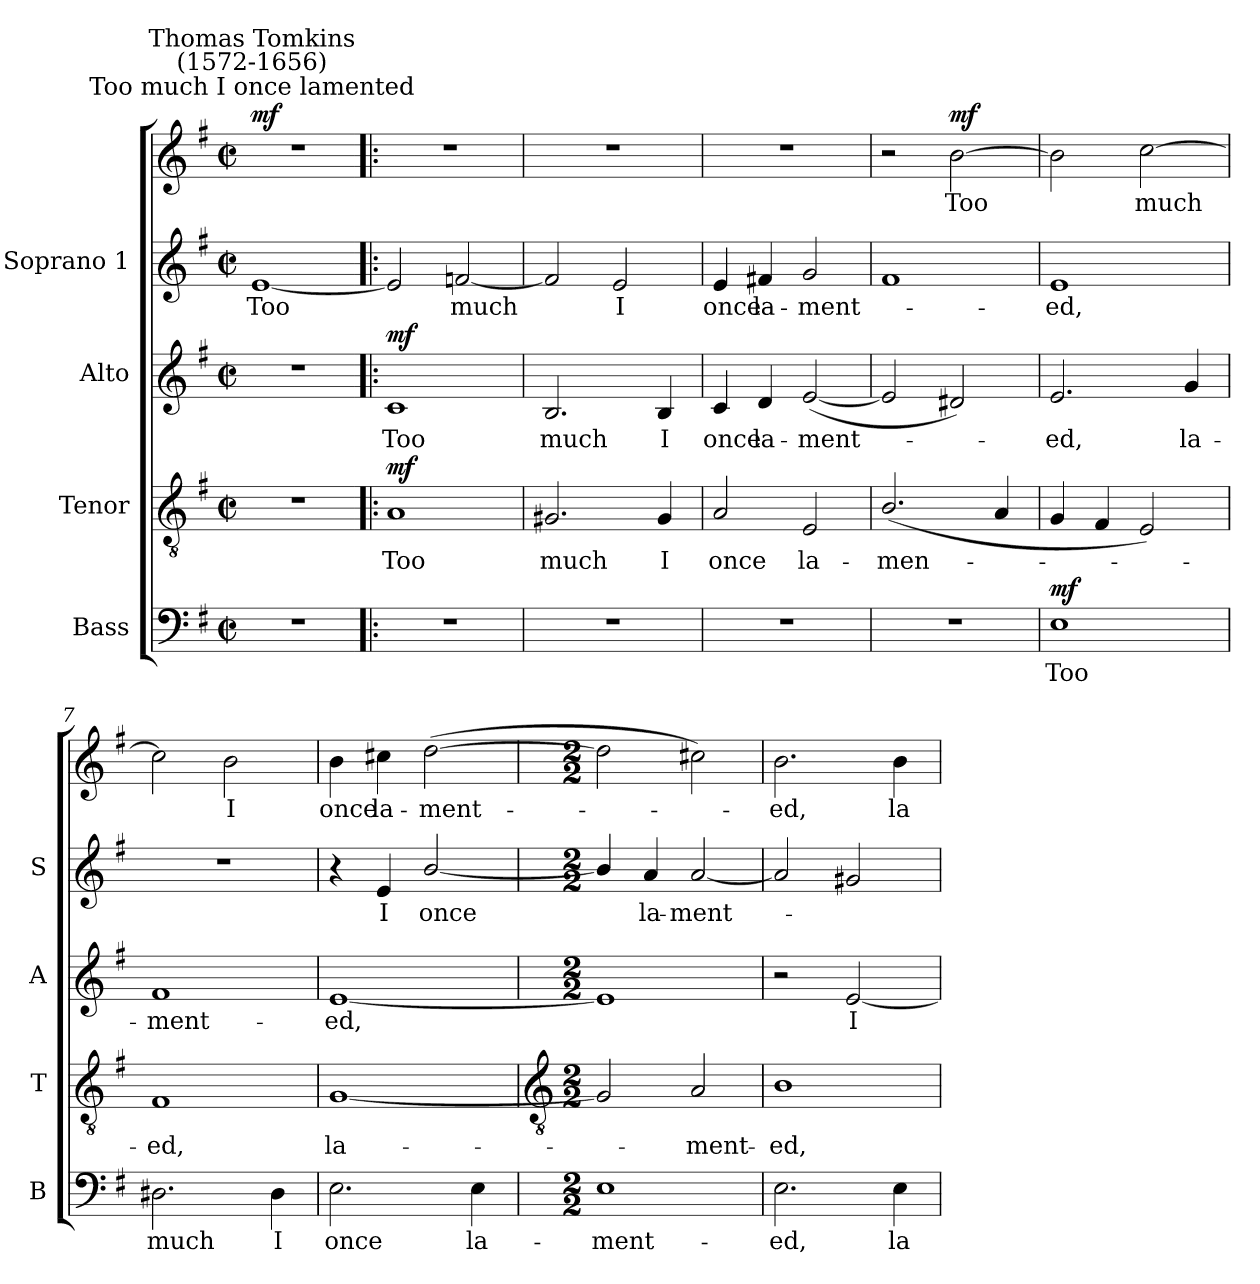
**kern	**text	**dynam	**kern	**text	**dynam	**kern	**text	**dynam	**kern	**text	**kern	**text	**dynam
*part4	*part4	*part4	*part3	*part3	*part3	*part2	*part2	*part2	*part1	*part1	*part1	*part1	*part1
*staff5	*staff5	*staff5	*staff4	*staff4	*staff4	*staff3	*staff3	*staff3	*staff2	*staff2	*staff1	*staff1	*staff1/2
*I"Bass	*	*	*I"Tenor	*	*	*I"Alto	*	*	*I"Soprano 1	*	*	*	*
*I'B	*	*	*I'T	*	*	*I'A	*	*	*I'S	*	*	*	*
*clefF4	*	*	*clefGv2	*	*	*clefG2	*	*	*clefG2	*	*clefG2	*	*
*k[f#]	*	*	*k[f#]	*	*	*k[f#]	*	*	*k[f#]	*	*k[f#]	*	*
*G:	*	*	*G:	*	*	*G:	*	*	*G:	*	*G:	*	*
*M2/2	*	*	*M2/2	*	*	*M2/2	*	*	*M2/2	*	*M2/2	*	*
*met(c|)	*	*	*met(c|)	*	*	*met(c|)	*	*	*met(c|)	*	*met(c|)	*	*
=1	=1	=1	=1	=1	=1	=1	=1	=1	=1	=1	=1	=1	=1
!	!	!	!	!	!	!	!	!	!	!	!LO:TX:a:cj:t=Too much I once lamented	!	!
!	!	!	!	!	!	!	!	!	!	!	!LO:TX:a:cj:t=Thomas Tomkins\n(1572-1656)	!	!
!	!	!	!	!	!	!	!	!	!	!LO:LY:b	!	!	!LO:DY:b=2
1r	.	.	1r	.	.	1r	.	.	[1e	Too	1r	.	mf
=2!|:	=2!|:	=2!|:	=2!|:	=2!|:	=2!|:	=2!|:	=2!|:	=2!|:	=2!|:	=2!|:	=2!|:	=2!|:	=2!|:
!	!	!	!	!LO:LY:b	!LO:DY:b	!	!LO:LY:b	!LO:DY:b	!	!	!	!	!
1r	.	.	1A	Too	mf	1c	Too	mf	2e]	.	1r	.	.
!	!	!	!	!	!	!	!	!	!	!LO:LY:b	!	!	!
.	.	.	.	.	.	.	.	.	[2fn	much	.	.	.
=3	=3	=3	=3	=3	=3	=3	=3	=3	=3	=3	=3	=3	=3
!	!	!	!	!LO:LY:b	!	!	!LO:LY:b	!	!	!	!	!	!
1r	.	.	2.G#X	much	.	2.B	much	.	2f]	.	1r	.	.
!	!	!	!	!	!	!	!	!	!	!LO:LY:b	!	!	!
.	.	.	.	.	.	.	.	.	2e	I	.	.	.
!	!	!	!	!LO:LY:b	!	!	!LO:LY:b	!	!	!	!	!	!
.	.	.	4G#	I	.	4B	I	.	.	.	.	.	.
=4	=4	=4	=4	=4	=4	=4	=4	=4	=4	=4	=4	=4	=4
!	!	!	!	!LO:LY:b	!	!	!LO:LY:b	!	!	!LO:LY:b	!	!	!
1r	.	.	2A	once	.	4c	once	.	4e	once	1r	.	.
!	!	!	!	!	!	!	!LO:LY:b	!	!	!LO:LY:b	!	!	!
.	.	.	.	.	.	4d	la-	.	4f#X	la-	.	.	.
!	!	!	!	!LO:LY:b	!	!	!LO:LY:b	!	!	!LO:LY:b	!	!	!
.	.	.	2E	la-	.	(<[2e	-ment-	.	2g	-ment-	.	.	.
=5	=5	=5	=5	=5	=5	=5	=5	=5	=5	=5	=5	=5	=5
!	!	!	!	!LO:LY:b	!	!	!	!	!	!	!	!	!
1r	.	.	(<2.B/	-men-	.	2e]	.	.	1f#	.	2r	.	.
!	!	!	!	!	!	!	!	!	!	!	!	!LO:LY:b	!LO:DY:b
.	.	.	.	.	.	2d#X)	.	.	.	.	[2b	Too	mf
.	.	.	4A	.	.	.	.	.	.	.	.	.	.
=6	=6	=6	=6	=6	=6	=6	=6	=6	=6	=6	=6	=6	=6
!	!LO:LY:b	!LO:DY:b	!	!	!	!	!LO:LY:b	!	!	!LO:LY:b	!	!	!
1E	Too	mf	4G	.	.	2.e	ed,	.	1e	ed,	2b]	.	.
.	.	.	4F#	.	.	.	.	.	.	.	.	.	.
!	!	!	!	!	!	!	!	!	!	!	!	!LO:LY:b	!
.	.	.	2E)	.	.	.	.	.	.	.	[2cc	much	.
!	!	!	!	!	!	!	!LO:LY:b	!	!	!	!	!	!
.	.	.	.	.	.	4g	la-	.	.	.	.	.	.
=7	=7	=7	=7	=7	=7	=7	=7	=7	=7	=7	=7	=7	=7
!	!LO:LY:b	!	!	!LO:LY:b	!	!	!LO:LY:b	!	!	!	!	!	!
2.D#X	much	.	1F#	ed,	.	1f#	-ment-	.	1r	.	2cc]	.	.
!	!	!	!	!	!	!	!	!	!	!	!	!LO:LY:b	!
.	.	.	.	.	.	.	.	.	.	.	2b	I	.
!	!LO:LY:b	!	!	!	!	!	!	!	!	!	!	!	!
4D#	I	.	.	.	.	.	.	.	.	.	.	.	.
=8	=8	=8	=8	=8	=8	=8	=8	=8	=8	=8	=8	=8	=8
!	!LO:LY:b	!	!	!LO:LY:b	!	!	!LO:LY:b	!	!	!	!	!LO:LY:b	!
2.E	once	.	[1G	la-	.	[1e	-ed,	.	4r	.	4b	once	.
!	!	!	!	!	!	!	!	!	!	!LO:LY:b	!	!LO:LY:b	!
.	.	.	.	.	.	.	.	.	4e	I	4cc#X	la-	.
!	!	!	!	!	!	!	!	!	!	!LO:LY:b	!	!LO:LY:b	!
.	.	.	.	.	.	.	.	.	[2b/	once	(>[2dd	-ment-	.
!	!LO:LY:b	!	!	!	!	!	!	!	!	!	!	!	!
4E	la-	.	.	.	.	.	.	.	.	.	.	.	.
!!LO:LB:g=z
=9	=9	=9	=9	=9	=9	=9	=9	=9	=9	=9	=9	=9	=9
*	*	*	*clefGv2	*	*	*	*	*	*	*	*	*	*
*M2/2	*	*	*M2/2	*	*	*M2/2	*	*	*M2/2	*	*M2/2	*	*
!	!LO:LY:b	!	!	!	!	!	!	!	!	!	!	!	!
1E	-ment-	.	2G]	.	.	1e]	.	.	4b/]	.	2dd]	.	.
!	!	!	!	!	!	!	!	!	!	!LO:LY:b	!	!	!
.	.	.	.	.	.	.	.	.	4a	la-	.	.	.
!	!	!	!	!LO:LY:b	!	!	!	!	!	!LO:LY:b	!	!	!
.	.	.	2A	ment-	.	.	.	.	[2a	-ment-	2cc#X)	.	.
=10	=10	=10	=10	=10	=10	=10	=10	=10	=10	=10	=10	=10	=10
!	!LO:LY:b	!	!	!LO:LY:b	!	!	!	!	!	!	!	!LO:LY:b	!
2.E	-ed,	.	1B	-ed,	.	2r	.	.	2a]	.	2.b	ed,	.
!	!	!	!	!	!	!	!LO:LY:b	!	!	!	!	!	!
.	.	.	.	.	.	[2e	I	.	2g#X	.	.	.	.
!	!LO:LY:b	!	!	!	!	!	!	!	!	!	!	!LO:LY:b	!
4E	la-	.	.	.	.	.	.	.	.	.	4b	la-	.
=	=	=	=	=	=	=	=	=	=	=	=	=	=
*-	*-	*-	*-	*-	*-	*-	*-	*-	*-	*-	*-	*-	*-
